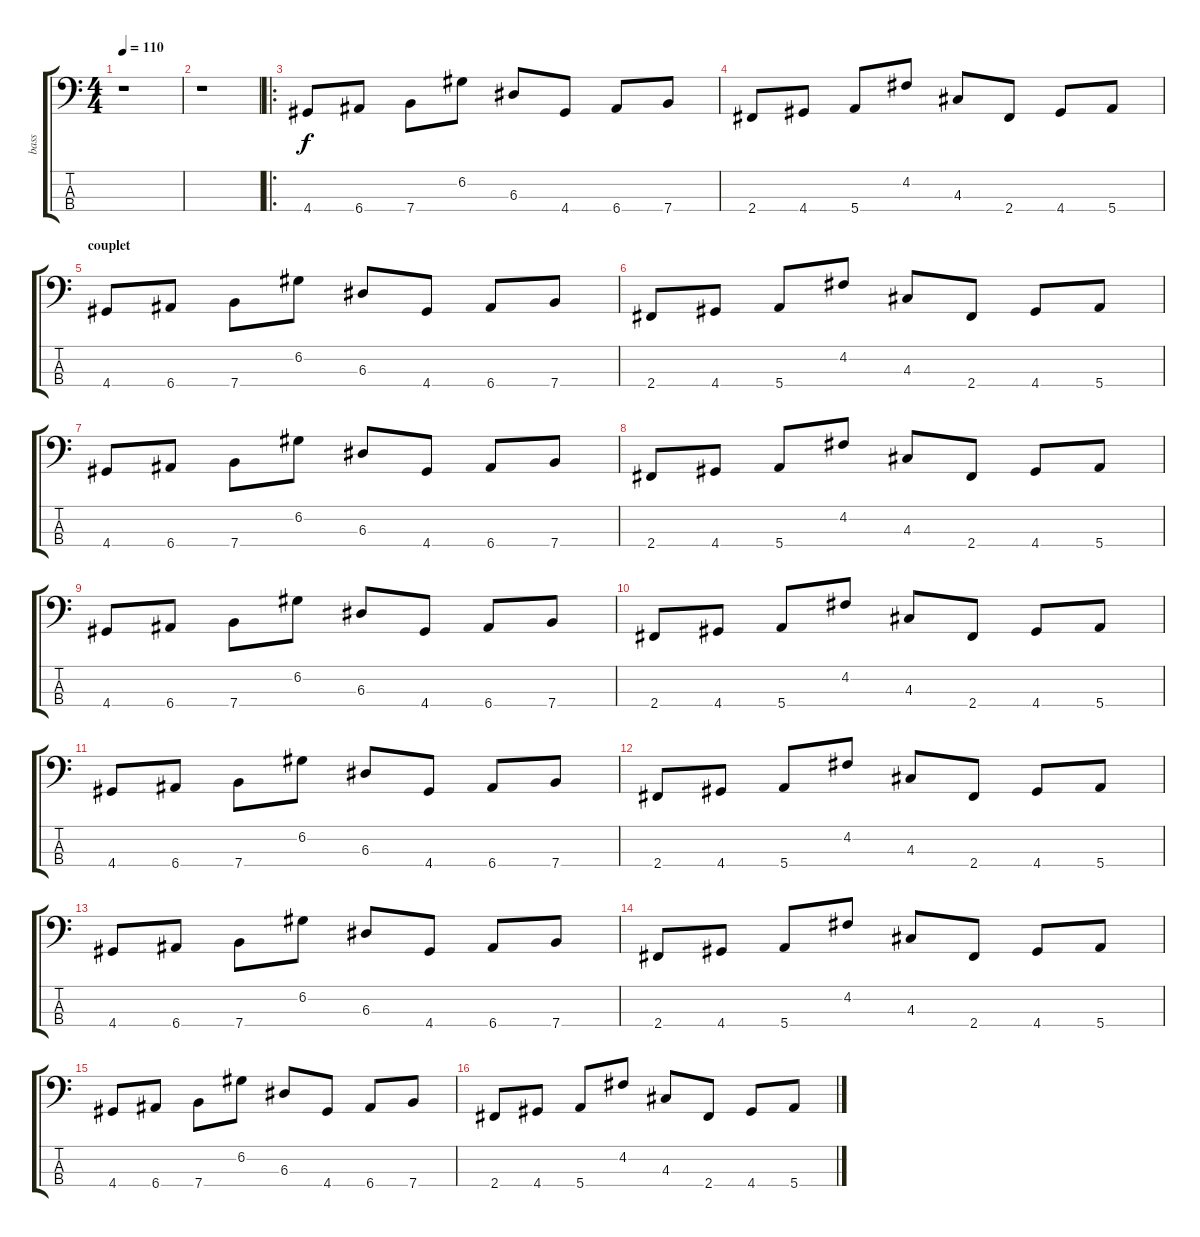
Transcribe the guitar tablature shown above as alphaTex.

\track ("bass" "bass") {instrument electricbassfinger}
\staff {score tabs}
\tuning (G2 D2 A1 E1) {hide}
\ts (4 4)
\tempo 110
\clef f4
\ks c
r.1{dy f instrument electricbassfinger} |
r.1 |
\ro
4.4.8 6.4.8 7.4.8 6.2.8 6.3.8 4.4.8 6.4.8 7.4.8 |
2.4.8 4.4.8 5.4.8 4.2.8 4.3.8 2.4.8 4.4.8 5.4.8 |
\section ("" "couplet")
4.4.8 6.4.8 7.4.8 6.2.8 6.3.8 4.4.8 6.4.8 7.4.8 |
2.4.8 4.4.8 5.4.8 4.2.8 4.3.8 2.4.8 4.4.8 5.4.8 |
4.4.8 6.4.8 7.4.8 6.2.8 6.3.8 4.4.8 6.4.8 7.4.8 |
2.4.8 4.4.8 5.4.8 4.2.8 4.3.8 2.4.8 4.4.8 5.4.8 |
4.4.8 6.4.8 7.4.8 6.2.8 6.3.8 4.4.8 6.4.8 7.4.8 |
2.4.8 4.4.8 5.4.8 4.2.8 4.3.8 2.4.8 4.4.8 5.4.8 |
4.4.8 6.4.8 7.4.8 6.2.8 6.3.8 4.4.8 6.4.8 7.4.8 |
2.4.8 4.4.8 5.4.8 4.2.8 4.3.8 2.4.8 4.4.8 5.4.8 |
4.4.8 6.4.8 7.4.8 6.2.8 6.3.8 4.4.8 6.4.8 7.4.8 |
2.4.8 4.4.8 5.4.8 4.2.8 4.3.8 2.4.8 4.4.8 5.4.8 |
4.4.8 6.4.8 7.4.8 6.2.8 6.3.8 4.4.8 6.4.8 7.4.8 |
2.4.8 4.4.8 5.4.8 4.2.8 4.3.8 2.4.8 4.4.8 5.4.8
